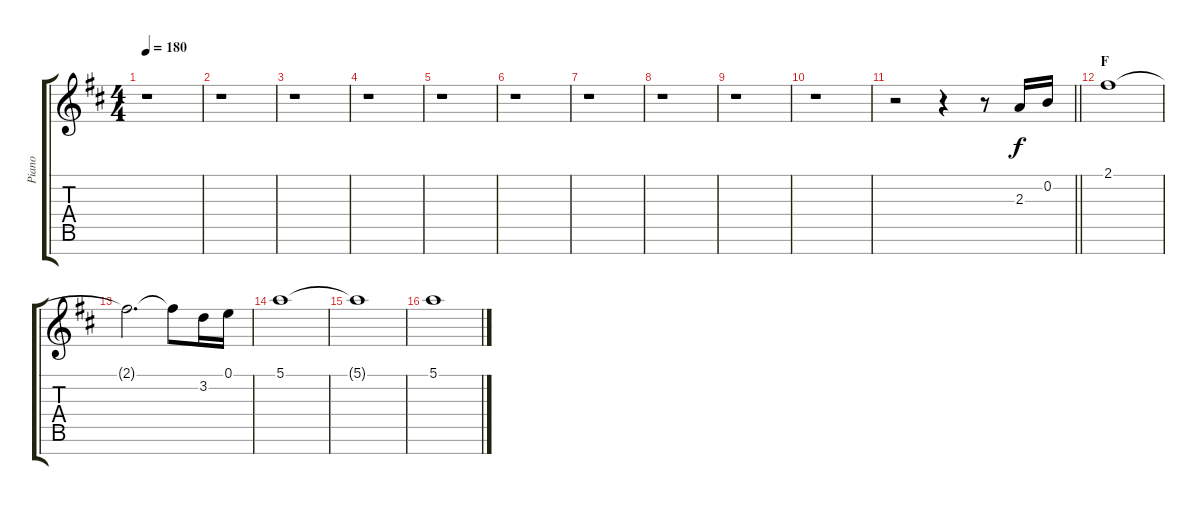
\track ("Piano" "Piano") {instrument acousticgrandpiano}
\staff {score tabs}
\tuning (E5 B4 G4 D4 A3 E3 B2) {hide}
\ts (4 4)
\tempo 180
\clef g2
\ks d
r.1{dy f} |
r.1 |
r.1 |
r.1 |
r.1 |
r.1 |
r.1 |
r.1 |
r.1 |
r.1 |
\barLineRight lightlight
r.2 r.4 r.8 2.3.16 0.2.16 |
\section ("" "F")
2.1.1 |
2.1{t}.2{d} 2.1{t}.8 3.2.16 0.1.16 |
5.1.1 |
5.1{t}.1 |
5.1.1
